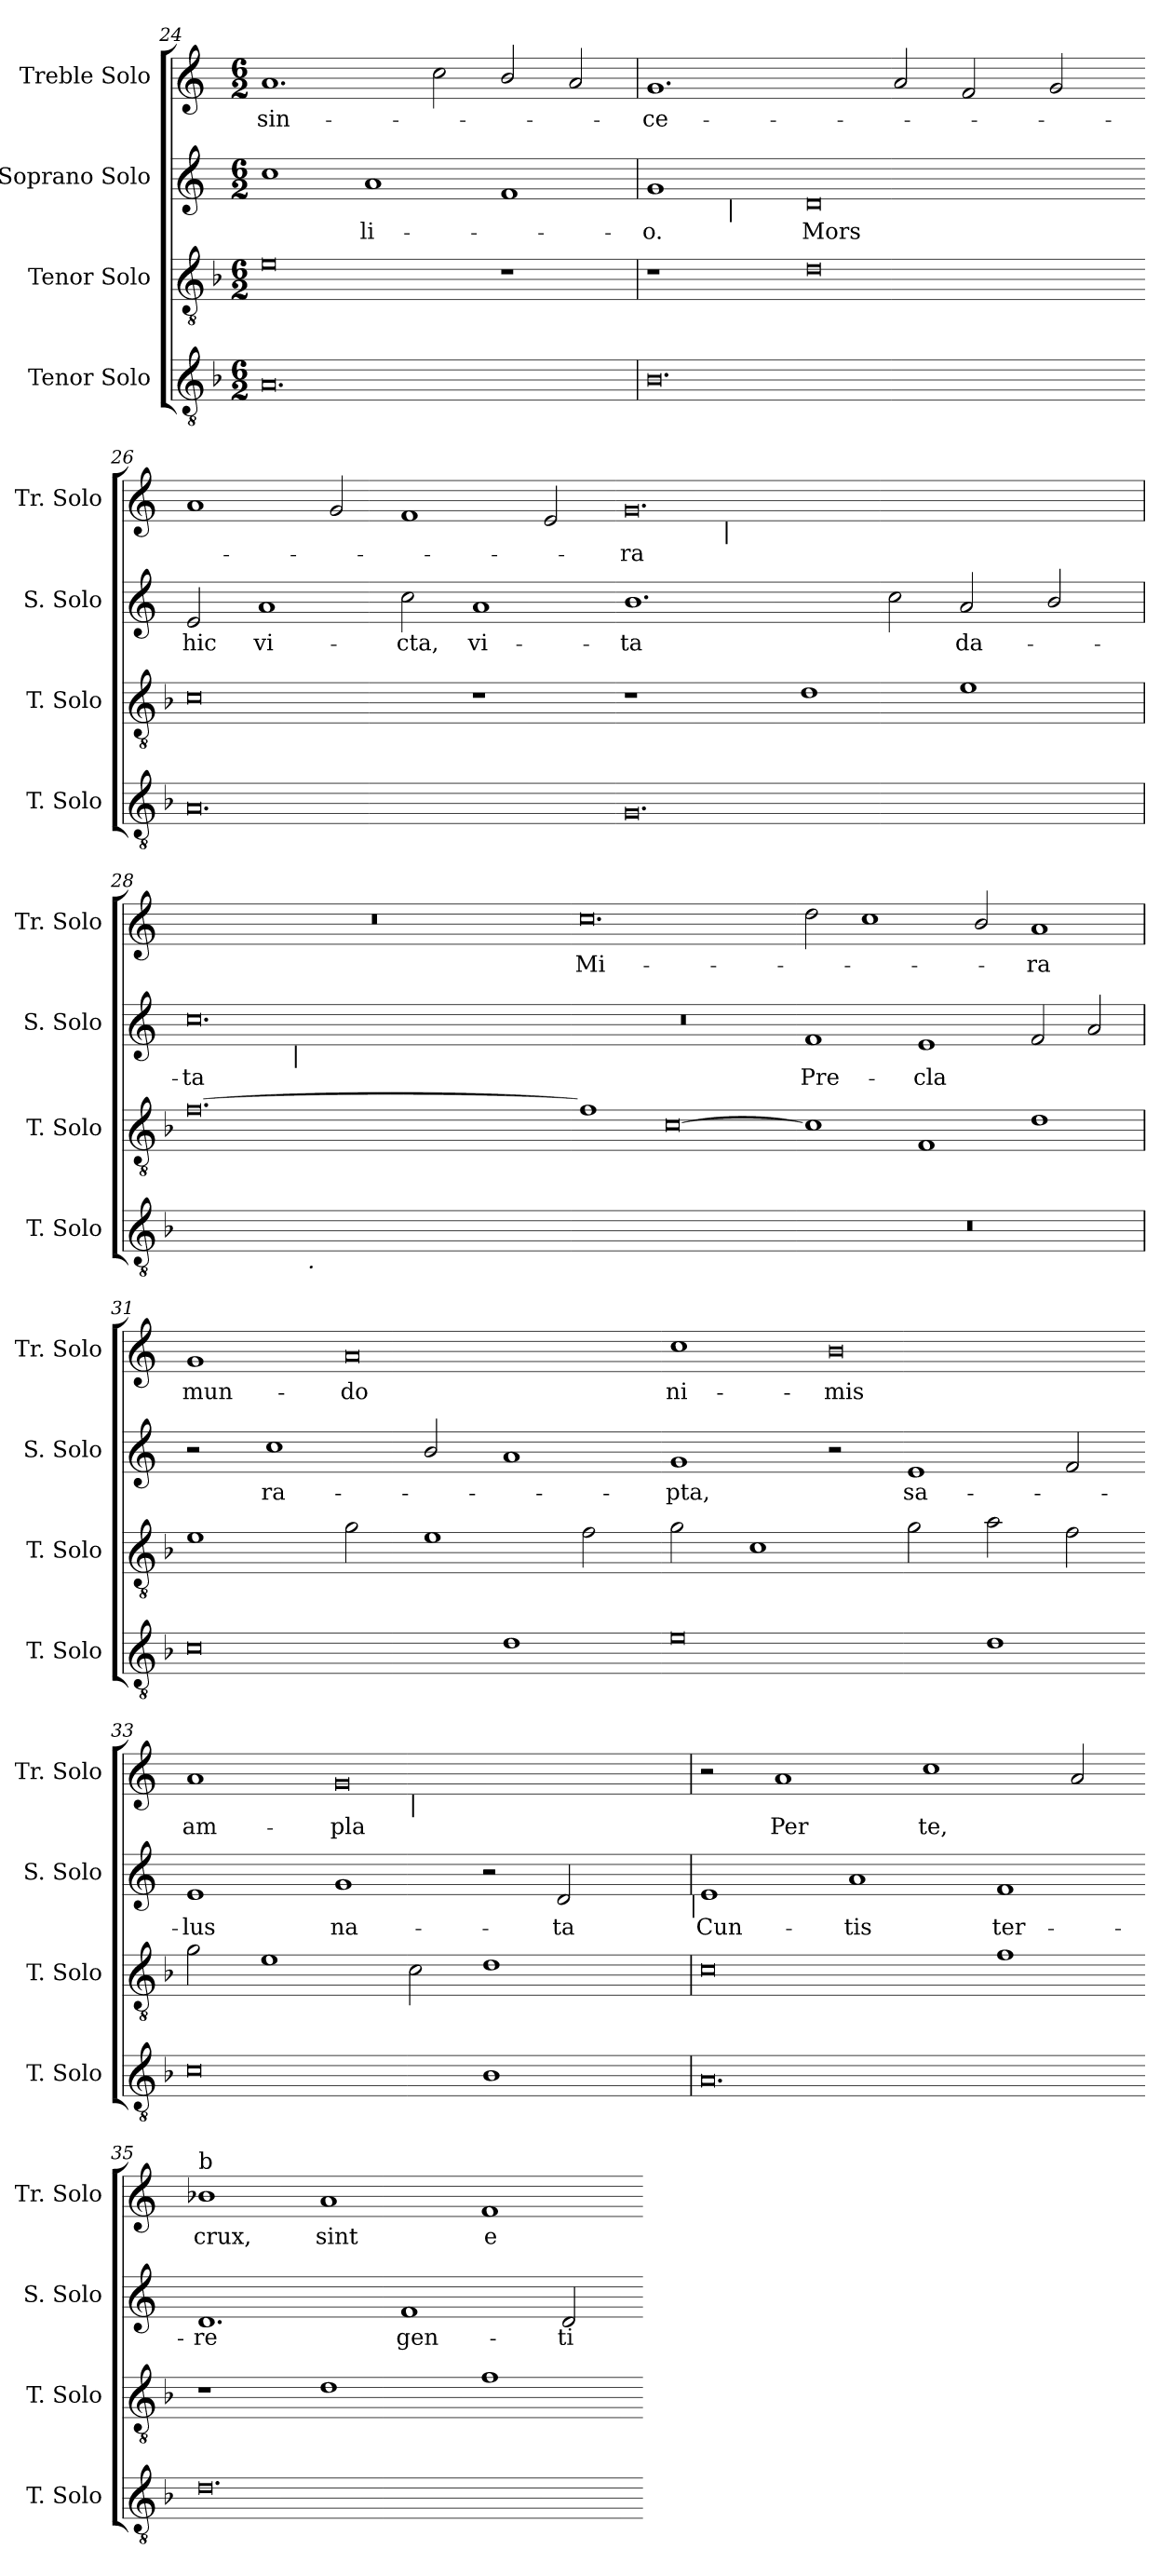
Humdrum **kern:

**kern	**kern	**kern	**text	**kern	**text
*part4	*part3	*part2	*part2	*part1	*part1
*staff4	*staff3	*staff2	*staff2	*staff1	*staff1
*I"Tenor Solo	*I"Tenor Solo	*I"Soprano Solo	*	*I"Treble Solo	*
*I'T. Solo	*I'T. Solo	*I'S. Solo	*	*I'Tr. Solo	*
*clefGv2	*clefGv2	*clefG2	*	*clefG2	*
*ITrd7c12	*ITrd7c12	*	*	*	*
*k[b-]	*k[b-]	*k[]	*	*k[]	*
*F:	*F:	*C:	*	*C:	*
*M6/2	*M6/2	*M6/2	*	*M6/2	*
=24	=24	=24	=24	=24	=24
!	!	!	!	!	!LO:LY:b:color=#000000
0.AAi	0Ei	1cci	.	1.ai	sin-
!	!	!	!LO:LY:b:color=#000000	!	!
.	.	1ai	-li-	.	.
.	.	.	.	2cci\	.
.	1r	1fi	.	2bi/	.
.	.	.	.	2ai/	.
!!LO:PB:g=z
=25	=25	=25	=25	=25	=25
!	!	!	!LO:LY:b:color=#000000	!	!
!	!	!	!	!	!LO:LY:b:color=#000000
*	*	*^	*	*	*
0.BB-i	1r	1gi	4ryy	-o.	1.gi	-ce-
.	.	.	16ryy	.	.	.
.	.	.	32ryy	.	.	.
.	.	.	256ryy	.	.	.
!	!	!	!LO:TX:b:i:t=|	!	!	!
.	.	.	1ryy	.	.	.
!	!	!	!	!LO:LY:b:color=#000000	!	!
.	0Di	0di	.	Mors	.	.
.	.	.	1ryy	.	.	.
.	.	.	.	.	2ai/	.
.	.	.	.	.	2fi/	.
.	.	.	2ryy	.	.	.
.	.	.	.	.	2gi/	.
.	.	.	8ryy	.	.	.
.	.	.	64..ryy	.	.	.
*	*	*v	*v	*	*	*
=26-	=26-	=26-	=26-	=26-	=26-
*	*	*^	*	*	*
!	!	!	!	!LO:LY:b:color=#000000	!	!
*	*	*v	*v	*	*	*
0.AAi	0Ci	2ei/	hic	1ai	.
!	!	!	!LO:LY:b:color=#000000	!	!
.	.	1ai	vi-	.	.
.	.	.	.	2gi/	.
!	!	!	!LO:LY:b:color=#000000	!	!
.	.	2cci\	-cta,	1fi	.
!	!	!	!LO:LY:b:color=#000000	!	!
.	1r	1ai	vi-	.	.
.	.	.	.	2ei/	.
=27-	=27-	=27-	=27-	=27-	=27-
!	!	!	!LO:LY:b:color=#000000	!	!
!	!	!	!	!	!LO:LY:b:color=#000000
*	*	*	*	*^	*
0.GGi	1r	1.bi	-ta	0.gi	4ryy	-ra
.	.	.	.	.	8ryy	.
.	.	.	.	.	32ryy	.
.	.	.	.	.	128.ryy	.
!	!	!	!	!	!LO:TX:b:i:t=|	!
.	.	.	.	.	1ryy	.
.	1Di	.	.	.	.	.
.	.	.	.	.	1ryy	.
.	.	2cci\	.	.	.	.
!	!	!	!LO:LY:b:color=#000000	!	!	!
.	1Ei	2ai/	da-	.	.	.
.	.	.	.	.	2ryy	.
.	.	2bi/	.	.	.	.
.	.	.	.	.	16ryy	.
.	.	.	.	.	64ryy	.
.	.	.	.	.	256ryy	.
*	*	*	*	*v	*v	*
=28	=28	=28	=28	=28	=28
*	*	*	*	*^	*
!	!	!	!LO:LY:b:color=#000000	!LO:N:vis=1	!	!
*^	*	*^	*	*v	*v	*
[<0.FFiyy	2ryy	[>0.Fi	0.cci	2ryy	-ta	0.r	.
.	4ryy	.	.	8ryy	.	.	.
.	.	.	.	16ryy	.	.	.
.	.	.	.	128ryy	.	.	.
.	.	.	.	256ryy	.	.	.
.	.	.	.	1024ryy	.	.	.
!	!	!	!	!LO:TX:b:i:t=|	!	!	!
.	.	.	.	1ryy	.	.	.
.	512ryy	.	.	.	.	.	.
!	!LO:TX:b:i:t=.	!	!	!	!	!	!
.	1ryy	.	.	.	.	.	.
.	.	.	.	1ryy	.	.	.
.	1ryy	.	.	.	.	.	.
.	.	.	.	4ryy	.	.	.
.	8ryy	.	.	.	.	.	.
.	16ryy	.	.	.	.	.	.
.	32ryy	.	.	.	.	.	.
.	.	.	.	32ryy	.	.	.
.	64...ryy	.	.	.	.	.	.
.	.	.	.	64ryy	.	.	.
.	.	.	.	512.ryy	.	.	.
=29-	=29-	=29-	=29-	=29-	=29-	=29-	=29-
!	!	!	!LO:N:vis=1	!	!	!	!
*v	*v	*	*v	*v	*	*	*
*^	*	*^	*	*	*
!	!	!	!	!	!	!	!LO:LY:b:color=#000000
*v	*v	*	*v	*v	*	*	*
0.FFiyy]	1Fi]	0.r	.	0.cci	Mi-
.	[>0Ci	.	.	.	.
=30-	=30-	=30-	=30-	=30-	=30-
!LO:N:vis=1	!	!	!	!	!
!	!	!	!LO:LY:b:color=#000000	!	!
0.r	1Ci]	1fi	Pre-	2ddi\	.
.	.	.	.	1cci	.
!	!	!	!LO:LY:b:color=#000000	!	!
.	1FFi	1ei	-cla	.	.
.	.	.	.	2bi/	.
!	!	!	!	!	!LO:LY:b:color=#000000
.	1Di	2fi/	.	1ai	-ra
.	.	2ai/	.	.	.
!!LO:LB:g=z
=31	=31	=31	=31	=31	=31
!	!	!	!	!	!LO:LY:b:color=#000000
0Ci	1Ei	2r	.	1gi	mun-
!	!	!	!LO:LY:b:color=#000000	!	!
.	.	1cci	ra-	.	.
!	!	!	!	!	!LO:LY:b:color=#000000
.	2Gi\	.	.	0ai	-do
.	1Ei	2bi/	.	.	.
1Di	.	1ai	.	.	.
.	2Fi\	.	.	.	.
=32-	=32-	=32-	=32-	=32-	=32-
!	!	!	!LO:LY:b:color=#000000	!	!
!	!	!	!	!	!LO:LY:b:color=#000000
0Ei	2Gi\	1gi	-pta,	1cci	ni-
.	1Ci	.	.	.	.
!	!	!	!	!	!LO:LY:b:color=#000000
.	.	2r	.	0bi	-mis
!	!	!	!LO:LY:b:color=#000000	!	!
.	2Gi\	1ei	sa-	.	.
1Di	2Ai\	.	.	.	.
.	2Fi\	2fi/	.	.	.
=33-	=33-	=33-	=33-	=33-	=33-
!	!	!	!LO:LY:b:color=#000000	!	!
!	!	!	!	!	!LO:LY:b:color=#000000
*	*	*^	*	*^	*
0Ci	2Gi\	1ei	1ryy	-lus	1ai	1.ryy	am-
.	1Ei	.	.	.	.	.	.
!	!	!	!	!LO:LY:b:color=#000000	!	!	!
!	!	!	!	!	!	!	!LO:LY:b:color=#000000
.	.	1gi	1ryy	na-	0gi	.	-pla
!	!	!	!	!	!	!LO:TX:b:i:t=|	!
.	2Ci\	.	.	.	.	1.ryy	.
1BB-i	1Di	2r	2ryy	.	.	.	.
!	!	!	!	!LO:LY:b:color=#000000	!	!	!
.	.	2di/	4ryy	-ta	.	.	.
.	.	.	8ryy	.	.	.	.
.	.	.	16ryy	.	.	.	.
.	.	.	32ryy	.	.	.	.
.	.	.	64ryy	.	.	.	.
.	.	.	128...ryy	.	.	.	.
!	!	!	!LO:TX:b:i:t=|	!	!	!	!
.	.	.	1024ryy	.	.	.	.
*	*	*v	*v	*	*	*	*
*	*	*	*	*v	*v	*
=34	=34	=34	=34	=34	=34
*	*	*^	*	*^	*
!	!	!	!	!LO:LY:b:color=#000000	!	!	!
*	*	*v	*v	*	*	*	*
*	*	*	*	*v	*v	*
0.AAi	0Ci	1ei	Cun-	2r	.
!	!	!	!	!	!LO:LY:b:color=#000000
.	.	.	.	1ai	Per
!	!	!	!LO:LY:b:color=#000000	!	!
.	.	1ai	-tis	.	.
!	!	!	!	!	!LO:LY:b:color=#000000
.	.	.	.	1cci	te,
!	!	!	!LO:LY:b:color=#000000	!	!
.	1Fi	1fi	ter-	.	.
.	.	.	.	2ai/	.
=35-	=35-	=35-	=35-	=35-	=35-
!	!	!	!LO:LY:b:color=#000000	!	!
!	!	!	!	!LO:TX:a:t=b	!
!	!	!	!	!	!LO:LY:b:color=#000000
0.Di	1r	1.di	-re	1b-i	crux,
!	!	!	!	!	!LO:LY:b:color=#000000
.	1Di	.	.	1ai	sint
!	!	!	!LO:LY:b:color=#000000	!	!
.	.	1fi	gen-	.	.
!	!	!	!	!	!LO:LY:b:color=#000000
.	1Fi	.	.	1fi	e-
!	!	!	!LO:LY:b:color=#000000	!	!
.	.	2di/	-ti-	.	.
=-	=-	=-	=-	=-	=-
*-	*-	*-	*-	*-	*-
